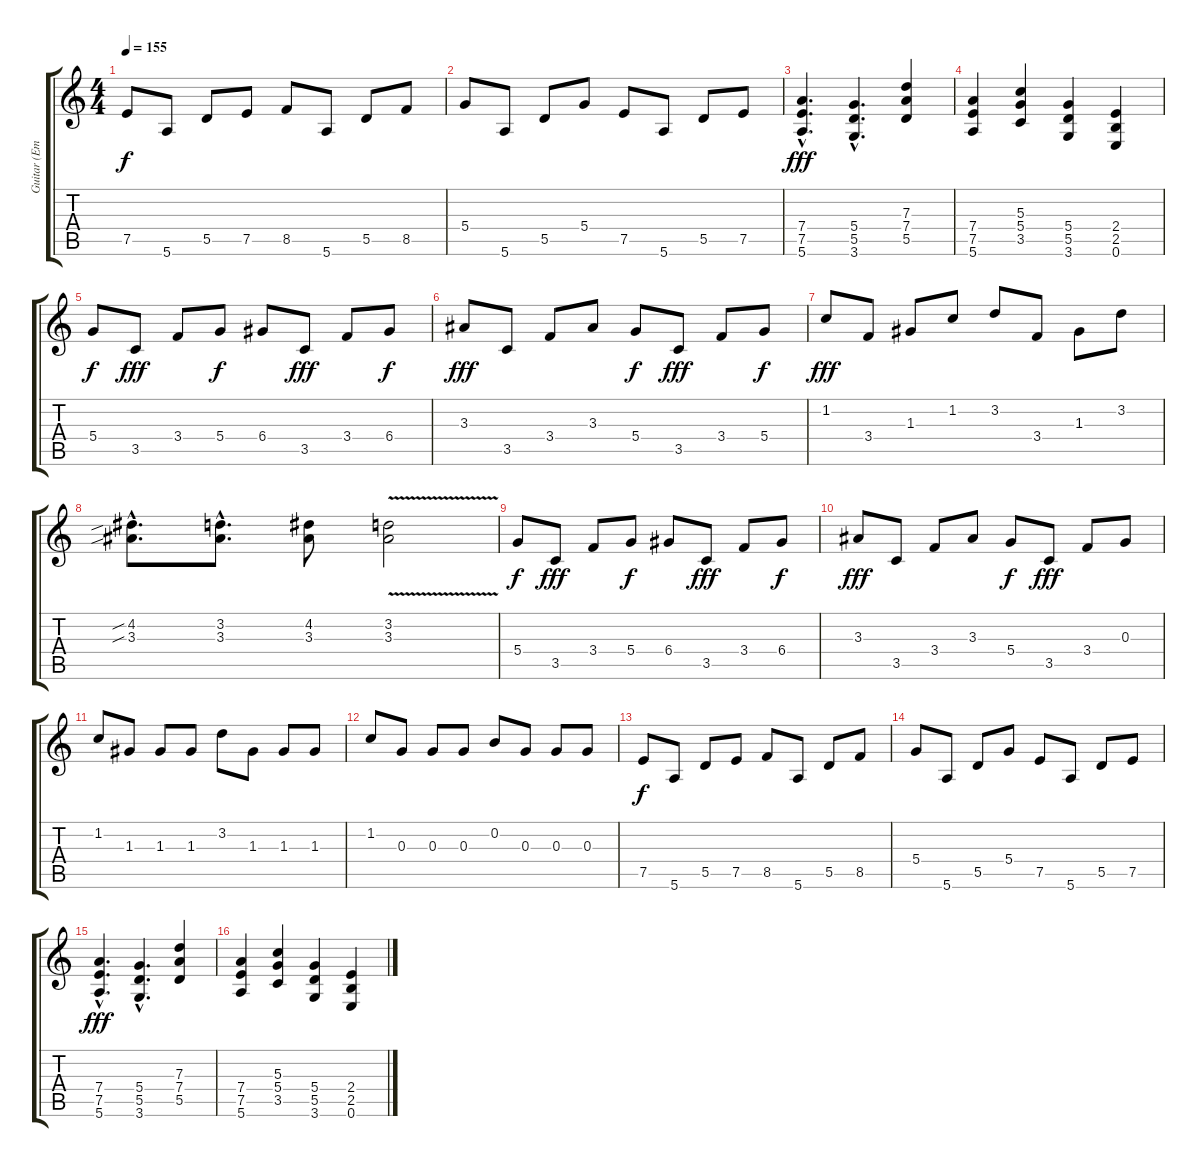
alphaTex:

\track ("Guitar (Emppu)" "Guitar (Em") {instrument distortionguitar}
\staff {score tabs}
\tuning (E4 B3 G3 D3 A2 E2) {hide}
\ts (4 4)
\tempo 155
\clef g2
\ks c
7.5.8{dy f} 5.6.8 5.5.8 7.5.8 8.5.8 5.6.8 5.5.8 8.5.8 |
5.4.8 5.6.8 5.5.8 5.4.8 7.5.8 5.6.8 5.5.8 7.5.8 |
(7.4{hac} 7.5{hac} 5.6{hac}).4{d dy fff} (5.4{hac} 5.5{hac} 3.6{hac}).4{d} (7.3 7.4 5.5).4 |
(7.4 7.5 5.6).4 (5.3 5.4 3.5).4 (5.4 5.5 3.6).4 (2.4 2.5 0.6).4 |
5.4.8{dy f} 3.5.8{dy fff} 3.4.8 5.4.8{dy f} 6.4.8 3.5.8{dy fff} 3.4.8 6.4.8{dy f} |
3.3.8{dy fff} 3.5.8 3.4.8 3.3.8 5.4.8{dy f} 3.5.8{dy fff} 3.4.8 5.4.8{dy f} |
1.2.8{dy fff} 3.4.8 1.3.8 1.2.8 3.2.8 3.4.8 1.3.8 3.2.8 |
(4.2{sib hac} 3.3{sib hac}).8{d} (3.2{hac} 3.3{hac}).8{d} (4.2 3.3).8 (3.2{v} 3.3).2 |
5.4.8{dy f} 3.5.8{dy fff} 3.4.8 5.4.8{dy f} 6.4.8 3.5.8{dy fff} 3.4.8 6.4.8{dy f} |
3.3.8{dy fff} 3.5.8 3.4.8 3.3.8 5.4.8{dy f} 3.5.8{dy fff} 3.4.8 0.3.8 |
1.2.8 1.3.8 1.3.8 1.3.8 3.2.8 1.3.8 1.3.8 1.3.8 |
1.2.8 0.3.8 0.3.8 0.3.8 0.2.8 0.3.8 0.3.8 0.3.8 |
7.5.8{dy f} 5.6.8 5.5.8 7.5.8 8.5.8 5.6.8 5.5.8 8.5.8 |
5.4.8 5.6.8 5.5.8 5.4.8 7.5.8 5.6.8 5.5.8 7.5.8 |
(7.4{hac} 7.5{hac} 5.6{hac}).4{d dy fff} (5.4{hac} 5.5{hac} 3.6{hac}).4{d} (7.3 7.4 5.5).4 |
(7.4 7.5 5.6).4 (5.3 5.4 3.5).4 (5.4 5.5 3.6).4 (2.4 2.5 0.6).4
